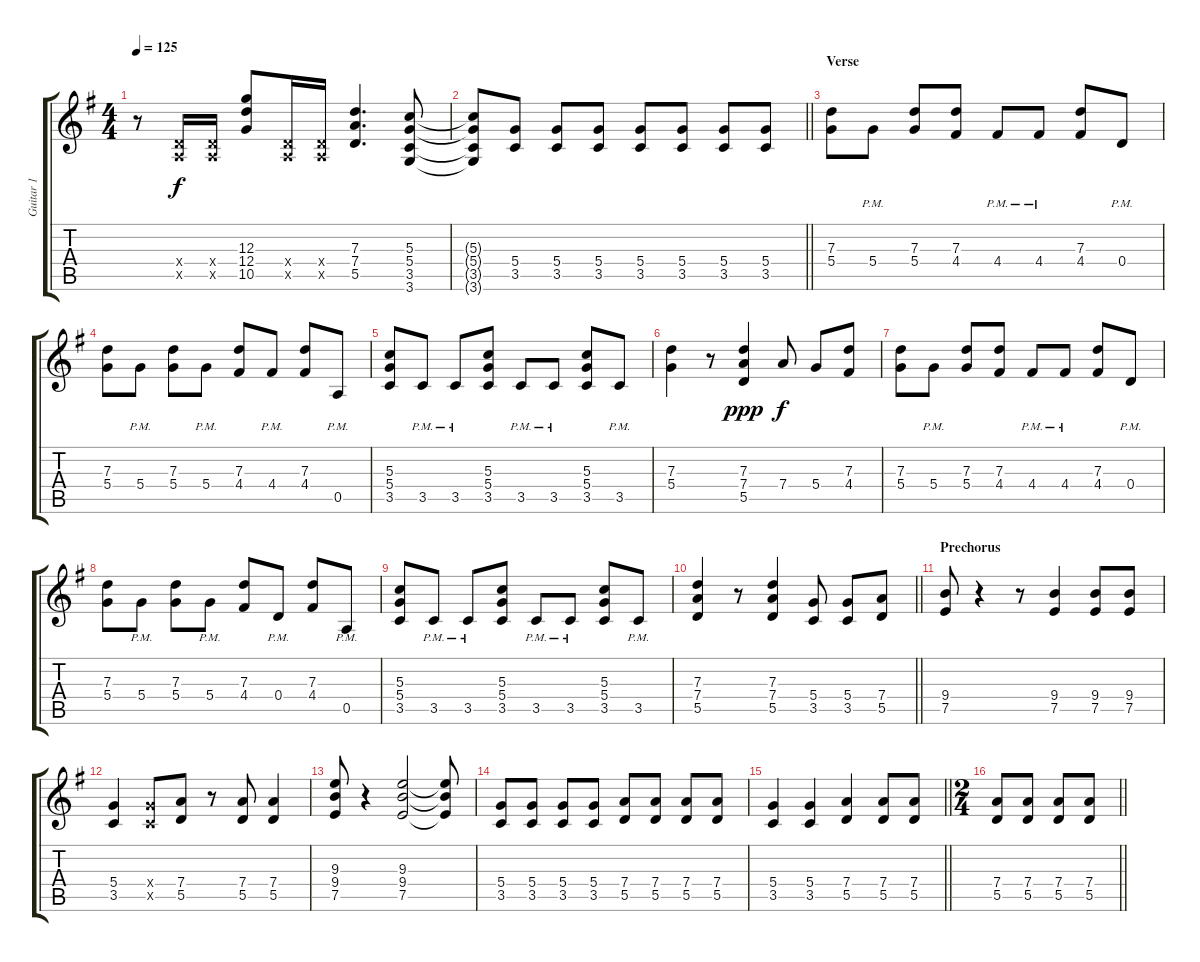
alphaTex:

\track ("Guitar 1" "Guitar 1") {instrument overdrivenguitar}
\staff {score tabs}
\tuning (E4 B3 G3 D3 A2 E2) {hide}
\ts (4 4)
\tempo 125
\clef g2
\ks eminor
r.8{dy f} (0.4{x} 0.5{x}).16 (0.4{x} 0.5{x}).16 (12.3 12.4 10.5).8 (0.4{x} 0.5{x}).16 (0.4{x} 0.5{x}).16 (7.3 7.4 5.5).4{d} (5.3 5.4 3.5 3.6).8 |
\barLineRight lightlight
(5.3{t} 5.4{t} 3.5{t} 3.6{t}).8 (5.4 3.5).8 (5.4 3.5).8 (5.4 3.5).8 (5.4 3.5).8 (5.4 3.5).8 (5.4 3.5).8 (5.4 3.5).8 |
\section ("" "Verse")
(7.3 5.4).8 5.4{pm}.8 (7.3 5.4).8 (7.3 4.4).8 4.4{pm}.8 4.4{pm}.8 (7.3 4.4).8 0.4{pm}.8 |
(7.3 5.4).8 5.4{pm}.8 (7.3 5.4).8 5.4{pm}.8 (7.3 4.4).8 4.4{pm}.8 (7.3 4.4).8 0.5{pm}.8 |
(5.3 5.4 3.5).8 3.5{pm}.8 3.5{pm}.8 (5.3 5.4 3.5).8 3.5{pm}.8 3.5{pm}.8 (5.3 5.4 3.5).8 3.5{pm}.8 |
(7.3 5.4).4 r.8 (7.3 7.4 5.5).4{dy ppp} 7.4.8{dy f} 5.4.8 (7.3 4.4).8 |
(7.3 5.4).8 5.4{pm}.8 (7.3 5.4).8 (7.3 4.4).8 4.4{pm}.8 4.4{pm}.8 (7.3 4.4).8 0.4{pm}.8 |
(7.3 5.4).8 5.4{pm}.8 (7.3 5.4).8 5.4{pm}.8 (7.3 4.4).8 0.4{pm}.8 (7.3 4.4).8 0.5{pm}.8 |
(5.3 5.4 3.5).8 3.5{pm}.8 3.5{pm}.8 (5.3 5.4 3.5).8 3.5{pm}.8 3.5{pm}.8 (5.3 5.4 3.5).8 3.5{pm}.8 |
\barLineRight lightlight
(7.3 7.4 5.5).4 r.8 (7.3 7.4 5.5).4 (5.4 3.5).8 (5.4 3.5).8 (7.4 5.5).8 |
\section ("" "Prechorus")
(9.4 7.5).8 r.4 r.8 (9.4 7.5).4 (9.4 7.5).8 (9.4 7.5).8 |
(5.4 3.5).4 (5.4{x} 3.5{x}).8 (7.4 5.5).8 r.8 (7.4 5.5).8 (7.4 5.5).4 |
(9.3 9.4 7.5).8 r.4 (9.3 9.4 7.5).2 (9.3{t} 9.4{t} 7.5{t}).8 |
(5.4 3.5).8 (5.4 3.5).8 (5.4 3.5).8 (5.4 3.5).8 (7.4 5.5).8 (7.4 5.5).8 (7.4 5.5).8 (7.4 5.5).8 |
\barLineRight lightlight
(5.4 3.5).4 (5.4 3.5).4 (7.4 5.5).4 (7.4 5.5).8 (7.4 5.5).8 |
\ts (2 4)
\barLineRight lightlight
(7.4 5.5).8 (7.4 5.5).8 (7.4 5.5).8 (7.4 5.5).8
